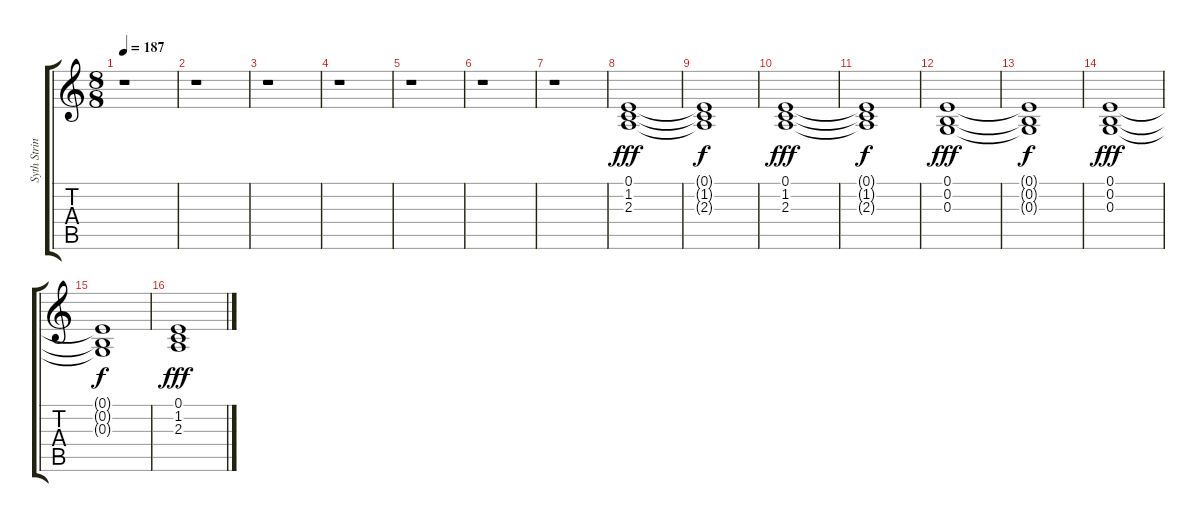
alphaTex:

\track ("Syth Strings" "Syth Strin") {instrument synthstrings1}
\staff {score tabs}
\tuning (E4 B3 G3 D3 A2 E2) {hide}
\ts (8 8)
\tempo 187
\clef g2
\ks c
r.1{dy fff} |
r.1 |
r.1 |
r.1 |
r.1 |
r.1 |
r.1 |
(0.1 1.2 2.3).1 |
(0.1{t} 1.2{t} 2.3{t}).1{dy f} |
(0.1 1.2 2.3).1{dy fff} |
(0.1{t} 1.2{t} 2.3{t}).1{dy f} |
(0.1 0.2 0.3).1{dy fff} |
(0.1{t} 0.2{t} 0.3{t}).1{dy f} |
(0.1 0.2 0.3).1{dy fff} |
(0.1{t} 0.2{t} 0.3{t}).1{dy f} |
(0.1 1.2 2.3).1{dy fff}
